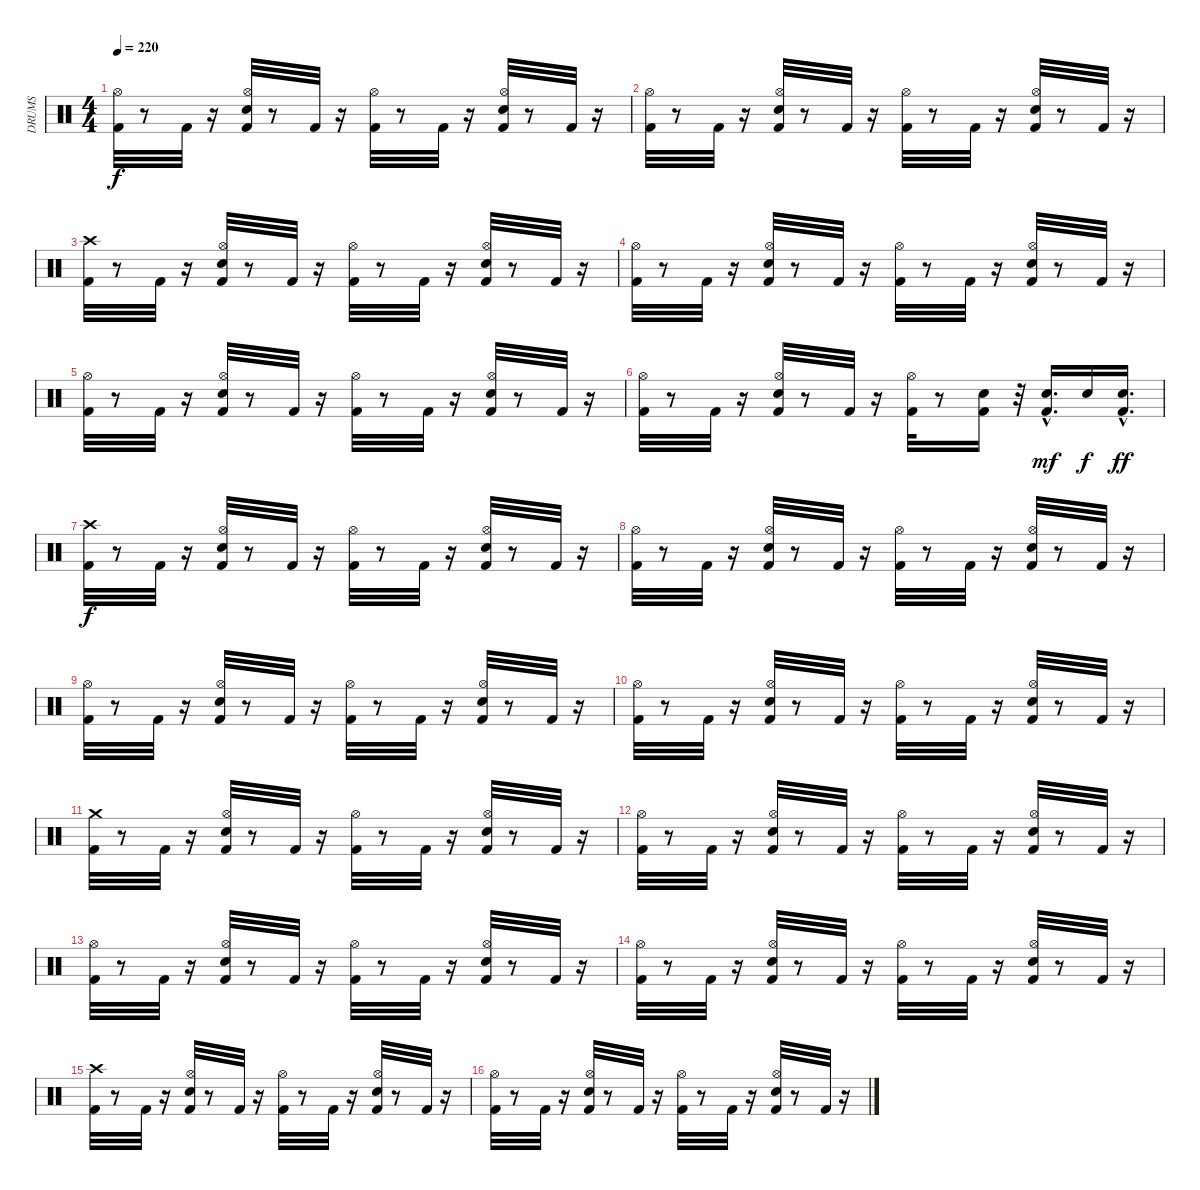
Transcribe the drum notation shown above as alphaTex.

\track ("DRUMS" "DRUMS") {instrument percussion}
\staff {score}
\articulation defaults
\ts (4 4)
\tempo 220
\clef neutral
\ks c
("Kick (hit) 2" "Hi-Hat (open)").32{dy f} r.8 "Kick (hit) 2".32 r.16 ("Electric Snare (hit)" "Kick (hit) 2" "Hi-Hat (open)").32 r.8 "Kick (hit) 2".32 r.16 ("Hi-Hat (open)" "Kick (hit) 2").32 r.8 "Kick (hit) 2".32 r.16 ("Hi-Hat (open)" "Electric Snare (hit)" "Kick (hit) 2").32 r.8 "Kick (hit) 2".32 r.16 |
("Kick (hit) 2" "Hi-Hat (open)").32 r.8 "Kick (hit) 2".32 r.16 ("Electric Snare (hit)" "Hi-Hat (open)" "Kick (hit) 2").32 r.8 "Kick (hit) 2".32 r.16 ("Hi-Hat (open)" "Kick (hit) 2").32 r.8 "Kick (hit) 2".32 r.16 ("Hi-Hat (open)" "Electric Snare (hit)" "Kick (hit) 2").32 r.8 "Kick (hit) 2".32 r.16 |
("Kick (hit) 2" "Crash high (hit)").32 r.8 "Kick (hit) 2".32 r.16 ("Hi-Hat (open)" "Kick (hit) 2" "Electric Snare (hit)").32 r.8 "Kick (hit) 2".32 r.16 ("Hi-Hat (open)" "Kick (hit) 2").32 r.8 "Kick (hit) 2".32 r.16 ("Hi-Hat (open)" "Electric Snare (hit)" "Kick (hit) 2").32 r.8 "Kick (hit) 2".32 r.16 |
("Kick (hit) 2" "Hi-Hat (open)").32 r.8 "Kick (hit) 2".32 r.16 ("Kick (hit) 2" "Electric Snare (hit)" "Hi-Hat (open)").32 r.8 "Kick (hit) 2".32 r.16 ("Hi-Hat (open)" "Kick (hit) 2").32 r.8 "Kick (hit) 2".32 r.16 ("Hi-Hat (open)" "Electric Snare (hit)" "Kick (hit) 2").32 r.8 "Kick (hit) 2".32 r.16 |
("Kick (hit) 2" "Hi-Hat (open)").32 r.8 "Kick (hit) 2".32 r.16 ("Kick (hit) 2" "Electric Snare (hit)" "Hi-Hat (open)").32 r.8 "Kick (hit) 2".32 r.16 ("Hi-Hat (open)" "Kick (hit) 2").32 r.8 "Kick (hit) 2".32 r.16 ("Hi-Hat (open)" "Electric Snare (hit)" "Kick (hit) 2").32 r.8 "Kick (hit) 2".32 r.16 |
("Kick (hit) 2" "Hi-Hat (open)").32 r.8 "Kick (hit) 2".32 r.16 ("Kick (hit) 2" "Electric Snare (hit)" "Hi-Hat (open)").32 r.8 "Kick (hit) 2".32 r.16 ("Kick (hit) 2" "Hi-Hat (open)").32 r.8 ("Electric Snare (hit)" "Kick (hit) 2").16 r.32 ("Electric Snare (hit)"{hac} "Kick (hit) 2"{hac}).16{d dy mf} "Electric Snare (hit)".16{dy f} ("Kick (hit) 2"{hac} "Electric Snare (hit)"{hac}).16{d dy ff} |
("Crash high (hit)" "Kick (hit) 2").32{dy f} r.8 "Kick (hit) 2".32 r.16 ("Electric Snare (hit)" "Kick (hit) 2" "Hi-Hat (open)").32 r.8 "Kick (hit) 2".32 r.16 ("Hi-Hat (open)" "Kick (hit) 2").32 r.8 "Kick (hit) 2".32 r.16 ("Electric Snare (hit)" "Kick (hit) 2" "Hi-Hat (open)").32 r.8 "Kick (hit) 2".32 r.16 |
("Hi-Hat (open)" "Kick (hit) 2").32 r.8 "Kick (hit) 2".32 r.16 ("Hi-Hat (open)" "Kick (hit) 2" "Electric Snare (hit)").32 r.8 "Kick (hit) 2".32 r.16 ("Hi-Hat (open)" "Kick (hit) 2").32 r.8 "Kick (hit) 2".32 r.16 ("Hi-Hat (open)" "Electric Snare (hit)" "Kick (hit) 2").32 r.8 "Kick (hit) 2".32 r.16 |
("Hi-Hat (open)" "Kick (hit) 2").32 r.8 "Kick (hit) 2".32 r.16 ("Hi-Hat (open)" "Electric Snare (hit)" "Kick (hit) 2").32 r.8 "Kick (hit) 2".32 r.16 ("Kick (hit) 2" "Hi-Hat (open)").32 r.8 "Kick (hit) 2".32 r.16 ("Hi-Hat (open)" "Kick (hit) 2" "Electric Snare (hit)").32 r.8 "Kick (hit) 2".32 r.16 |
("Kick (hit) 2" "Hi-Hat (open)").32 r.8 "Kick (hit) 2".32 r.16 ("Hi-Hat (open)" "Electric Snare (hit)" "Kick (hit) 2").32 r.8 "Kick (hit) 2".32 r.16 ("Kick (hit) 2" "Hi-Hat (open)").32 r.8 "Kick (hit) 2".32 r.16 ("Electric Snare (hit)" "Kick (hit) 2" "Hi-Hat (open)").32 r.8 "Kick (hit) 2".32 r.16 |
("Kick (hit) 2" "Crash medium (hit)").32 r.8 "Kick (hit) 2".32 r.16 ("Electric Snare (hit)" "Kick (hit) 2" "Hi-Hat (open)").32 r.8 "Kick (hit) 2".32 r.16 ("Kick (hit) 2" "Hi-Hat (open)").32 r.8 "Kick (hit) 2".32 r.16 ("Hi-Hat (open)" "Kick (hit) 2" "Electric Snare (hit)").32 r.8 "Kick (hit) 2".32 r.16 |
("Hi-Hat (open)" "Kick (hit) 2").32 r.8 "Kick (hit) 2".32 r.16 ("Electric Snare (hit)" "Hi-Hat (open)" "Kick (hit) 2").32 r.8 "Kick (hit) 2".32 r.16 ("Kick (hit) 2" "Hi-Hat (open)").32 r.8 "Kick (hit) 2".32 r.16 ("Kick (hit) 2" "Hi-Hat (open)" "Electric Snare (hit)").32 r.8 "Kick (hit) 2".32 r.16 |
("Kick (hit) 2" "Hi-Hat (open)").32 r.8 "Kick (hit) 2".32 r.16 ("Electric Snare (hit)" "Hi-Hat (open)" "Kick (hit) 2").32 r.8 "Kick (hit) 2".32 r.16 ("Kick (hit) 2" "Hi-Hat (open)").32 r.8 "Kick (hit) 2".32 r.16 ("Electric Snare (hit)" "Hi-Hat (open)" "Kick (hit) 2").32 r.8 "Kick (hit) 2".32 r.16 |
("Hi-Hat (open)" "Kick (hit) 2").32 r.8 "Kick (hit) 2".32 r.16 ("Kick (hit) 2" "Hi-Hat (open)" "Electric Snare (hit)").32 r.8 "Kick (hit) 2".32 r.16 ("Hi-Hat (open)" "Kick (hit) 2").32 r.8 "Kick (hit) 2".32 r.16 ("Kick (hit) 2" "Hi-Hat (open)" "Electric Snare (hit)").32 r.8 "Kick (hit) 2".32 r.16 |
("Crash high (hit)" "Kick (hit) 2").32 r.8 "Kick (hit) 2".32 r.16 ("Electric Snare (hit)" "Hi-Hat (open)" "Kick (hit) 2").32 r.8 "Kick (hit) 2".32 r.16 ("Hi-Hat (open)" "Kick (hit) 2").32 r.8 "Kick (hit) 2".32 r.16 ("Kick (hit) 2" "Hi-Hat (open)" "Electric Snare (hit)").32 r.8 "Kick (hit) 2".32 r.16 |
("Kick (hit) 2" "Hi-Hat (open)").32 r.8 "Kick (hit) 2".32 r.16 ("Kick (hit) 2" "Hi-Hat (open)" "Electric Snare (hit)").32 r.8 "Kick (hit) 2".32 r.16 ("Hi-Hat (open)" "Kick (hit) 2").32 r.8 "Kick (hit) 2".32 r.16 ("Electric Snare (hit)" "Kick (hit) 2" "Hi-Hat (open)").32 r.8 "Kick (hit) 2".32 r.16
